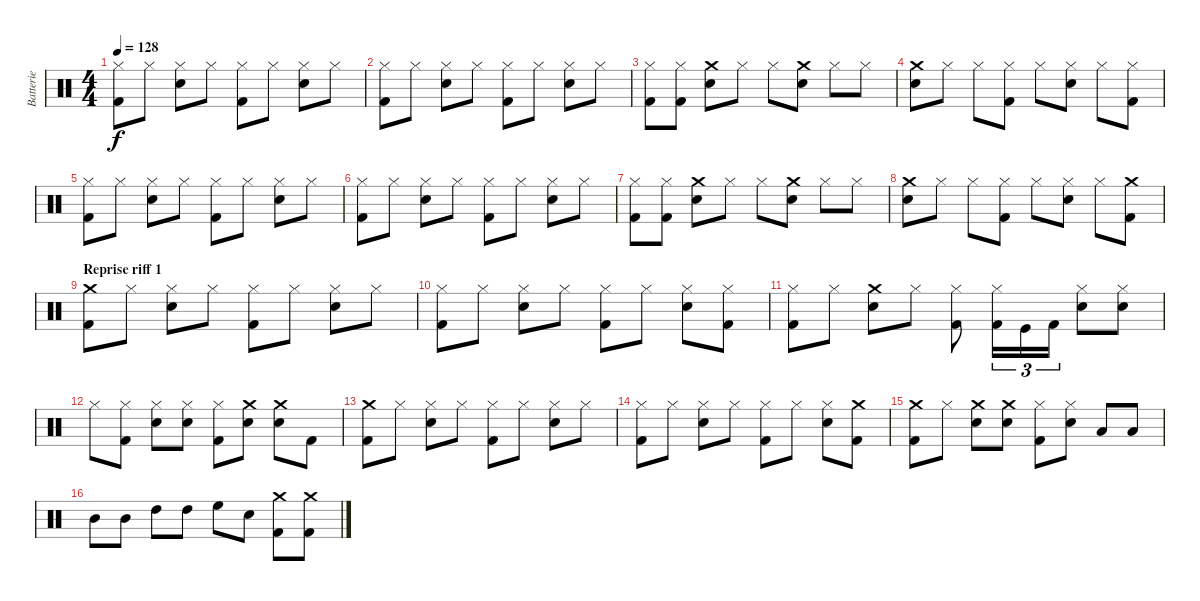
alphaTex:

\track ("Batterie" "Batterie") {instrument percussion}
\staff {score}
\articulation defaults
\ts (4 4)
\tempo 128
\clef neutral
\ks c
("Hi-Hat (closed)" "Kick (hit) 2").8{dy f} "Hi-Hat (closed)".8 ("Snare (hit) 2" "Hi-Hat (closed)").8 "Hi-Hat (closed)".8 ("Hi-Hat (closed)" "Kick (hit) 2").8 "Hi-Hat (closed)".8 ("Snare (hit) 2" "Hi-Hat (closed)").8 "Hi-Hat (closed)".8 |
("Hi-Hat (closed)" "Kick (hit) 2").8 "Hi-Hat (closed)".8 ("Snare (hit) 2" "Hi-Hat (closed)").8 "Hi-Hat (closed)".8 ("Hi-Hat (closed)" "Kick (hit) 2").8 "Hi-Hat (closed)".8 ("Snare (hit) 2" "Hi-Hat (closed)").8 "Hi-Hat (closed)".8 |
("Hi-Hat (closed)" "Kick (hit) 2").8 ("Hi-Hat (closed)" "Kick (hit) 2").8 ("Crash medium (hit)" "Snare (hit) 2").8 "Hi-Hat (closed)".8 "Hi-Hat (closed)".8 ("Crash medium (hit)" "Snare (hit) 2").8 "Hi-Hat (closed)".8 "Hi-Hat (closed)".8 |
("Crash medium (hit)" "Snare (hit) 2").8 "Hi-Hat (closed)".8 "Hi-Hat (closed)".8 ("Kick (hit) 2" "Hi-Hat (closed)").8 "Hi-Hat (closed)".8 ("Snare (hit) 2" "Hi-Hat (closed)").8 "Hi-Hat (closed)".8 ("Hi-Hat (closed)" "Kick (hit) 2").8 |
("Hi-Hat (closed)" "Kick (hit) 2").8 "Hi-Hat (closed)".8 ("Snare (hit) 2" "Hi-Hat (closed)").8 "Hi-Hat (closed)".8 ("Hi-Hat (closed)" "Kick (hit) 2").8 "Hi-Hat (closed)".8 ("Snare (hit) 2" "Hi-Hat (closed)").8 "Hi-Hat (closed)".8 |
("Hi-Hat (closed)" "Kick (hit) 2").8 "Hi-Hat (closed)".8 ("Snare (hit) 2" "Hi-Hat (closed)").8 "Hi-Hat (closed)".8 ("Hi-Hat (closed)" "Kick (hit) 2").8 "Hi-Hat (closed)".8 ("Snare (hit) 2" "Hi-Hat (closed)").8 "Hi-Hat (closed)".8 |
("Hi-Hat (closed)" "Kick (hit) 2").8 ("Hi-Hat (closed)" "Kick (hit) 2").8 ("Crash medium (hit)" "Snare (hit) 2").8 "Hi-Hat (closed)".8 "Hi-Hat (closed)".8 ("Crash medium (hit)" "Snare (hit) 2").8 "Hi-Hat (closed)".8 "Hi-Hat (closed)".8 |
("Crash medium (hit)" "Snare (hit) 2").8 "Hi-Hat (closed)".8 "Hi-Hat (closed)".8 ("Kick (hit) 2" "Hi-Hat (closed)").8 "Hi-Hat (closed)".8 ("Snare (hit) 2" "Hi-Hat (closed)").8 "Hi-Hat (closed)".8 ("Crash medium (hit)" "Kick (hit) 2").8 |
\section ("" "Reprise riff 1")
("Crash medium (hit)" "Kick (hit) 2").8 "Hi-Hat (closed)".8 ("Snare (hit) 2" "Hi-Hat (closed)").8 "Hi-Hat (closed)".8 ("Hi-Hat (closed)" "Kick (hit) 2").8 "Hi-Hat (closed)".8 ("Snare (hit) 2" "Hi-Hat (closed)").8 "Hi-Hat (closed)".8 |
("Hi-Hat (closed)" "Kick (hit) 2").8 "Hi-Hat (closed)".8 ("Snare (hit) 2" "Hi-Hat (closed)").8 "Hi-Hat (closed)".8 ("Hi-Hat (closed)" "Kick (hit) 2").8 "Hi-Hat (closed)".8 ("Snare (hit) 2" "Hi-Hat (closed)").8 ("Hi-Hat (closed)" "Kick (hit) 2").8 |
("Kick (hit) 2" "Hi-Hat (closed)").8 "Hi-Hat (closed)".8 ("Crash medium (hit)" "Snare (hit) 2").8 "Hi-Hat (closed)".8 ("Kick (hit) 2" "Hi-Hat (closed)").8 ("Kick (hit) 2" "Hi-Hat (closed)").16{tu (3 2)} "Kick (hit)".16{tu (3 2)} "Kick (hit) 2".16{tu (3 2)} ("Snare (hit) 2" "Hi-Hat (closed)").8 ("Snare (hit) 2" "Hi-Hat (closed)").8 |
"Hi-Hat (closed)".8 ("Kick (hit) 2" "Hi-Hat (closed)").8 ("Snare (hit) 2" "Hi-Hat (closed)").8 ("Hi-Hat (closed)" "Snare (hit) 2").8 ("Kick (hit) 2" "Hi-Hat (closed)").8 ("Crash medium (hit)" "Snare (hit) 2").8 ("Snare (hit) 2" "Crash medium (hit)").8 "Kick (hit) 2".8 |
("Crash medium (hit)" "Kick (hit) 2").8 "Hi-Hat (closed)".8 ("Snare (hit) 2" "Hi-Hat (closed)").8 "Hi-Hat (closed)".8 ("Hi-Hat (closed)" "Kick (hit) 2").8 "Hi-Hat (closed)".8 ("Snare (hit) 2" "Hi-Hat (closed)").8 "Hi-Hat (closed)".8 |
("Hi-Hat (closed)" "Kick (hit) 2").8 "Hi-Hat (closed)".8 ("Snare (hit) 2" "Hi-Hat (closed)").8 "Hi-Hat (closed)".8 ("Hi-Hat (closed)" "Kick (hit) 2").8 "Hi-Hat (closed)".8 ("Snare (hit) 2" "Hi-Hat (closed)").8 ("Crash medium (hit)" "Kick (hit) 2").8 |
("Crash medium (hit)" "Kick (hit) 2").8 "Hi-Hat (closed)".8 ("Crash medium (hit)" "Snare (hit) 2").8 ("Crash medium (hit)" "Snare (hit) 2").8 ("Hi-Hat (closed)" "Kick (hit) 2").8 ("Snare (hit) 2" "Hi-Hat (closed)").8 "Low Tom (hit)".8 "Low Tom (hit)".8 |
"Mid Tom (hit)".8 "Mid Tom (hit)".8 "High Tom (hit)".8 "High Tom (hit)".8 "High Floor Tom (hit)".8 "Snare (hit) 2".8 ("Crash medium (hit)" "Kick (hit) 2").8 ("Crash medium (hit)" "Kick (hit) 2").8
